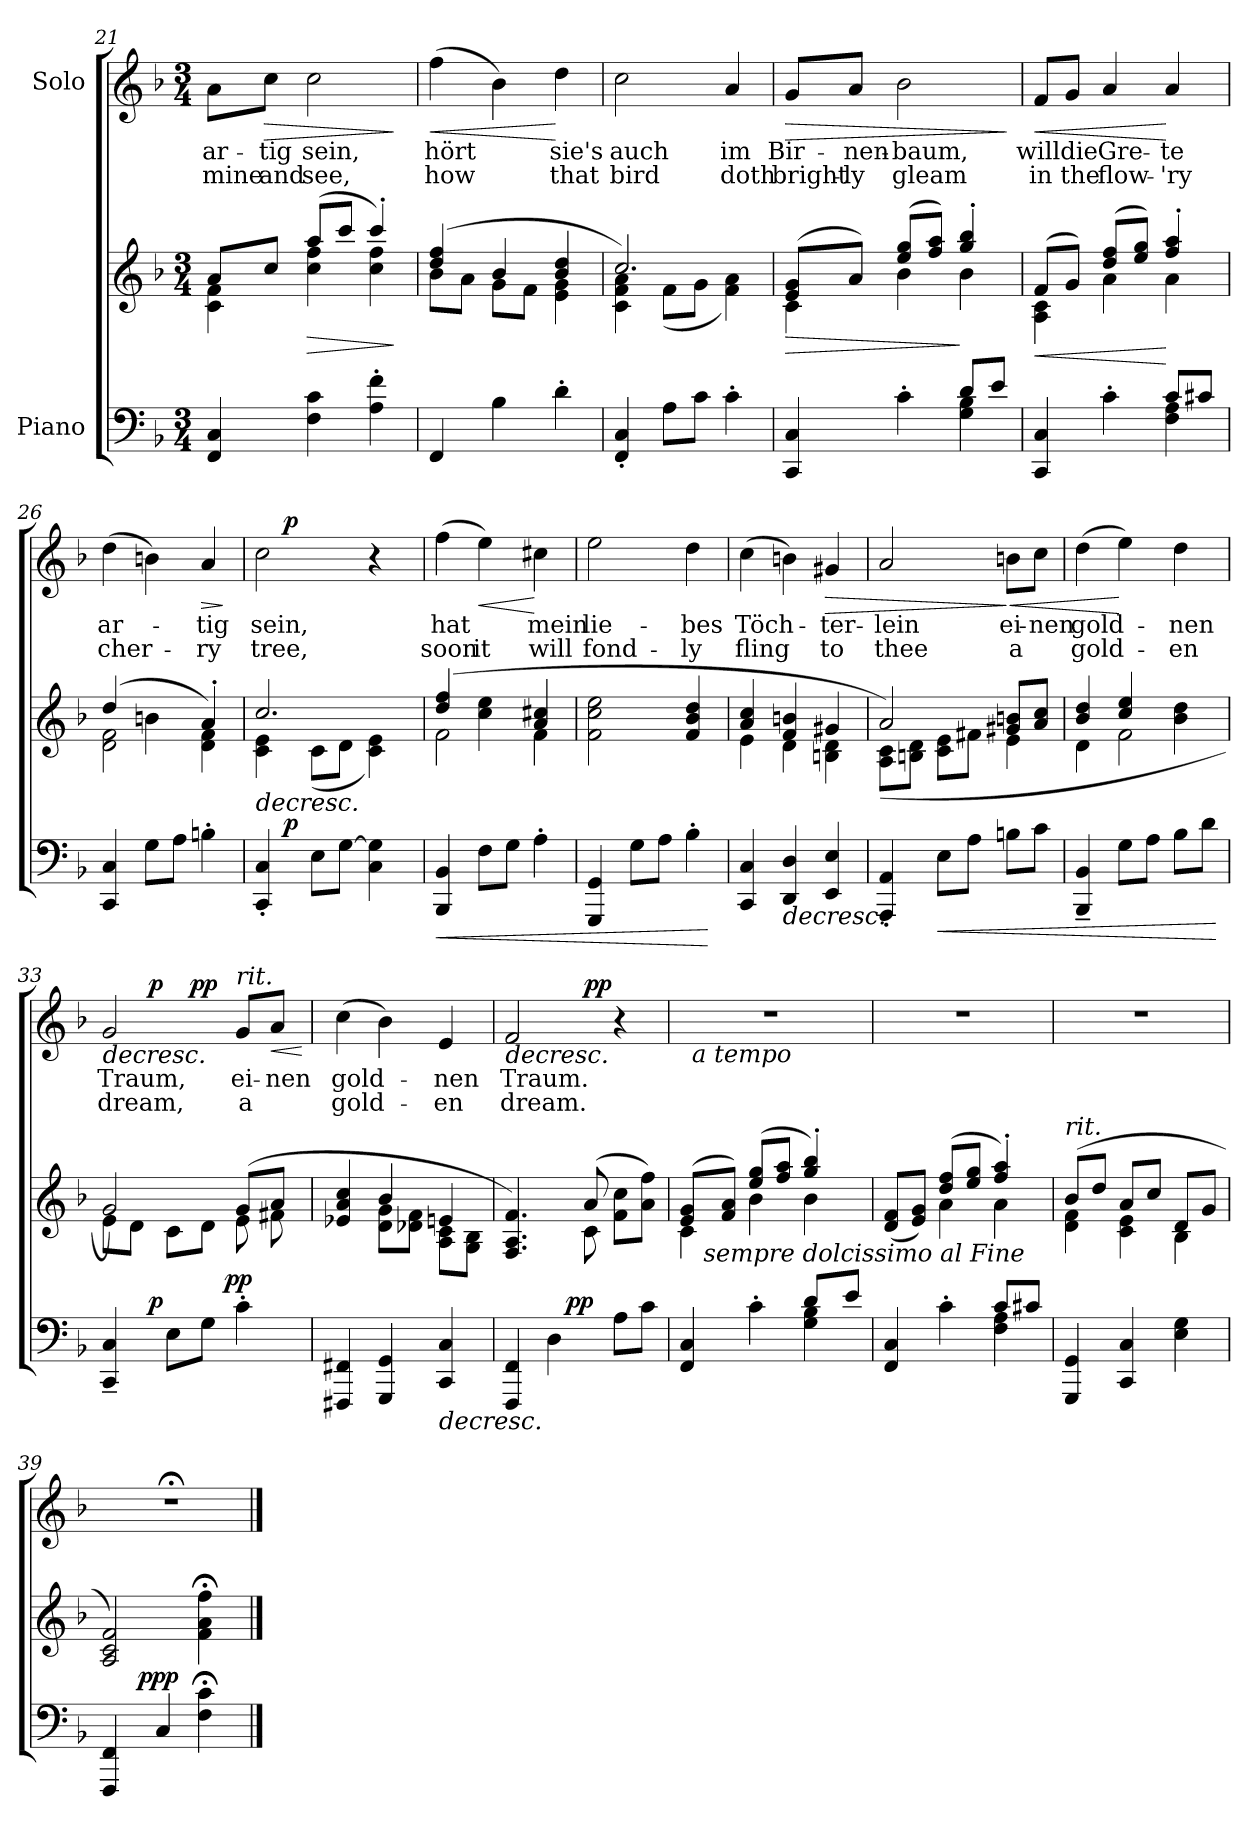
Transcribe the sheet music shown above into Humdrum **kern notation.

**kern	**kern	**dynam	**kern	**text	**text	**dynam
*part2	*part2	*part2	*part1	*part1	*part1	*part1
*staff3	*staff2	*staff2/3	*staff1	*staff1	*staff1	*staff1
*I"Piano	*	*	*I"Solo	*	*	*
*clefF4	*clefG2	*	*clefG2	*	*	*
*k[b-]	*k[b-]	*	*k[b-]	*	*	*
*F:	*F:	*	*F:	*	*	*
*M3/4	*M3/4	*	*M3/4	*	*	*
=21	=21	=21	=21	=21	=21	=21
*	*^	*	*	*	*	*
!	!	!	!	!	!LO:LY:b	!LO:LY:b	!
4FF/ 4C/	8a/L	4c\ 4f\	.	8a\L	ar-	mine	.
!	!	!	!	!	!LO:LY:b	!LO:LY:b	!LO:HP:b
.	8cc/J	.	.	8cc\J	-tig	and	>
!	!	!	!LO:HP:b	!	!LO:LY:b	!LO:LY:b	!
4F\ 4c\	(>8aa/L	4cc\ 4ff\	>	2cc\	sein,	see,	.
.	8ccc/J	.	.	.	.	.	.
4A\'> 4f\'>	4ccc'</)	4cc\ 4ff\	.	.	.	.	.
*	*v	*v	*	*	*	*	*
.	.	]	.	.	.	]
=22	=22	=22	=22	=22	=22	=22
*	*^	*	*	*	*	*
!	!	!	!	!	!LO:LY:b	!LO:LY:b	!LO:HP:b
4FF/	(4dd/ 4ff/	8b-\L	.	(>4ff\	hört	how	<
.	.	8a\J	.	.	.	.	.
4B-\	4b-/	8g\L	.	4b-\)	.	.	.
.	.	8f\J	.	.	.	.	.
!	!	!	!	!	!LO:LY:b	!LO:LY:b	!
4d'>\	4b-/ 4dd/	4e\ 4g\	.	4dd\	sie's	that	[
=23	=23	=23	=23	=23	=23	=23	=23
!	!	!	!	!	!LO:LY:b	!LO:LY:b	!
4FF/'< 4C/'<	2.cc/)	4c\ 4f\ 4a\	.	2cc\	auch	bird	.
8A\L	.	(>8f\L	.	.	.	.	.
8c\J	.	8g\J	.	.	.	.	.
!	!	!	!	!	!LO:LY:b	!LO:LY:b	!
4c'>\	.	4f\ 4a\)	.	4a/	im	doth	.
!!LO:LB:g=z
=24	=24	=24	=24	=24	=24	=24	=24
*^	*	*	*	*	*	*	*
!	!	!	!	!LO:HP:b	!	!LO:LY:b	!LO:LY:b	!LO:HP:b
4CC/ 4C/	2ryy	(>8e/ 8g/L	4c\	>	8g/L	Bir-	bright-	>
!	!	!	!	!	!	!LO:LY:b	!LO:LY:b	!
.	.	8a/J)	.	.	8a/J	-nen-	-ly	.
!	!	!	!	!	!	!LO:LY:b	!LO:LY:b	!
4c'>\	.	(8ee/ 8gg/L	4b-\	.	2b-\	-baum,	gleam	.
.	.	8ff/ 8aa/J)	.	.	.	.	.	.
8d/L	4G\ 4B-\	4gg/'< 4bb-/'<	4b-\	]	.	.	.	.
8e/J	.	.	.	.	.	.	.	.
*v	*v	*	*	*	*	*	*	*
*	*v	*v	*	*	*	*	*
.	.	.	.	.	.	]
=25	=25	=25	=25	=25	=25	=25
*^	*	*	*	*	*	*
!	!	!	!LO:HP:b	!	!LO:LY:b	!LO:LY:b	!LO:HP:b
*	*	*^	*	*	*	*	*
4CC/ 4C/	2ryy	(>8f/L	4A\ 4c\	<	8f/L	will	in	<
!	!	!	!	!	!	!LO:LY:b	!LO:LY:b	!
.	.	8g/J)	.	.	8g/J	die	the	.
!	!	!	!	!	!	!LO:LY:b	!LO:LY:b	!
4c'>\	.	(>8dd/ 8ff/L	4a\	.	4a/	Gre-	flow-	.
.	.	8ee/ 8gg/J)	.	.	.	.	.	.
!	!	!	!	!	!	!LO:LY:b	!LO:LY:b	!
8c/L	4F\ 4A\	4ff/'< 4aa/'<	4a\	[	4a/	-te	-'ry	[
8c#X/J	.	.	.	.	.	.	.	.
*v	*v	*	*	*	*	*	*	*
=26	=26	=26	=26	=26	=26	=26	=26
!	!	!	!	!	!LO:LY:b	!LO:LY:b	!
4CC/ 4C/	(>4dd/	2d\ 2f\	.	(>4dd\	ar-	cher-	.
8G\L	4bn\	.	.	4bn\)	.	.	.
8A\J	.	.	.	.	.	.	.
!	!	!	!	!	!LO:LY:b	!LO:LY:b	!LO:HP:b
4Bn'>\	4a'</)	4d\ 4f\	.	4a/	-tig	-ry	>
*	*v	*v	*	*	*	*	*
.	.	.	.	.	.	]
=27	=27	=27	=27	=27	=27	=27
!	!	!LO:HP:b	!	!LO:LY:b	!LO:LY:b	!
*^	*^	*	*^	*	*	*
4CC/'< 4C/'<	8ryy	2.cc/	4c\ 4e\	>	2cc\	8ryy	sein,	tree,	.
!	!	!	!	!LO:DY:a=2	!	!	!	!	!LO:DY:a
.	2ryy	.	.	p	.	2ryy	.	.	p
8E\L	.	.	(>8c\L	.	.	.	.	.	.
[8G\J	.	.	8d\J	.	.	.	.	.	.
4C\ 4G\]	.	.	4c\ 4e\)	.	4r	.	.	.	.
.	8ryy	.	.	.	.	8ryy	.	.	.
*	*	*v	*v	*	*	*	*	*	*
.	.	.	]	.	.	.	.	.
=28	=28	=28	=28	=28	=28	=28	=28	=28
!	!	!	!LO:HP:b=2	!	!	!LO:LY:b	!LO:LY:b	!
*v	*v	*^	*	*v	*v	*	*	*
4BBB-/ 4BB-/	(4dd/ 4ff/	2f\	<	(>4ff\	hat	soon	.
!	!	!	!	!	!	!LO:LY:b	!LO:HP:b
8F\L	4cc\ 4ee\	.	.	4ee\)	.	it	<
8G\J	.	.	.	.	.	.	.
!	!	!	!	!	!LO:LY:b	!LO:LY:b	!
4A'>\	4a/ 4cc#X/	4f\	.	4cc#X\	mein	will	[
!!LO:LB:g=z
=29	=29	=29	=29	=29	=29	=29	=29
!	!	!	!	!	!LO:LY:b	!LO:LY:b	!
*	*v	*v	*	*	*	*	*
4GGG/ 4GG/	2f\ 2cc\ 2ee\	.	2ee\	lie-	fond-	.
8G\L	.	.	.	.	.	.
8A\J	.	.	.	.	.	.
!	!	!	!	!LO:LY:b	!LO:LY:b	!
4B-'>\	4f/ 4b-/ 4dd/	.	4dd\	-bes	-ly	.
.	.	[	.	.	.	.
=30	=30	=30	=30	=30	=30	=30
*	*^	*	*	*	*	*
!	!	!	!	!	!LO:LY:b	!LO:LY:b	!
4CC/ 4C/	4a/ 4cc/	4e\	.	(>4cc\	Töch-	fling	.
!	!	!	!LO:HP:b=2	!	!	!	!
4DD/ 4D/	4f/ 4bn/	4d\	>	4bn\)	.	.	.
!	!	!	!	!	!LO:LY:b	!LO:LY:b	!LO:HP:b
4EE/ 4E/	4g#X/	4Bn\ 4d\	.	4g#X/	-ter-	to	>
=31	=31	=31	=31	=31	=31	=31	=31
!	!	!	!	!	!LO:LY:b	!LO:LY:b	!
4AAA/'< 4AA/'<	2a/)	(>8A\ 8c\L	.	2a/	-lein	thee	.
.	.	8Bn\ 8d\J	.	.	.	.	.
!	!	!	!LO:HP:b=2	!	!	!	!
8E\L	.	8c\ 8e\L	<	.	.	.	.
8A\J	.	8f#X\J	.	.	.	.	.
!	!	!	!	!	!LO:LY:b	!LO:LY:b	!LO:HP:n=1:b
8Bn\L	8g#X/ 8bn/L	4e\	.	8bn\L	ei-	a	] <
!	!	!	!	!	!LO:LY:b	!	!
8c\J	8a/ 8cc/J	.	.	8cc\J	-nen	.	.
*	*v	*v	*	*	*	*	*
.	.	]	.	.	.	.
=32	=32	=32	=32	=32	=32	=32
*	*^	*	*	*	*	*
!	!	!	!	!	!LO:LY:b	!LO:LY:b	!
4BBB-/~< 4BB-/~<	4b-/ 4dd/	4d\	.	(>4dd\	gold-	gold-	.
8G\L	4cc/ 4ee/	2f\	.	4ee\)	.	.	[
8A\J	.	.	.	.	.	.	.
!	!	!	!	!	!LO:LY:b	!LO:LY:b	!
8B-\L	4b-\ 4dd\	.	.	4dd\	-nen	-en	.
8d\J	.	.	.	.	.	.	.
*	*v	*v	*	*	*	*	*
.	.	[	.	.	.	.
=33	=33	=33	=33	=33	=33	=33
*	*^	*	*	*	*	*
!	!	!	!	!	!LO:LY:b	!LO:LY:b	!LO:HP:b
*^	*	*	*	*^	*	*	*
*	*^	*	*	*	*	*^	*	*	*
4CC/~< 4C/~<	8.ryy	4...ryy	2g/)	8e\L	.	2g/	8.ryy	4ryy	Traum,	dream,	>
.	.	.	.	8d\J	.	.	.	.	.	.	.
!	!	!	!	!	!LO:DY:a=2	!	!	!	!	!	!LO:DY:a
.	2ryy	.	.	.	p	.	2ryy	.	.	.	p
8E\L	.	.	.	8c\L	.	.	.	16.ryy	.	.	.
!	!	!	!	!	!	!	!	!	!	!	!LO:DY:a
.	.	.	.	.	.	.	.	4ryy	.	.	pp
8G\J	.	.	.	8d\J	.	.	.	.	.	.	.
!	!	!	!	!	!LO:DY:a=2	!	!	!	!	!	!
.	.	4ryy	.	.	pp	.	.	.	.	.	.
!	!	!	!	!	!	!LO:TX:a:i:t=rit.	!	!	!	!	!
!	!	!	!	!	!	!	!	!	!LO:LY:b	!LO:LY:b	!
4c'>\	.	.	(>8g/L	8e\	.	8g/L	.	.	ei-	a	]
.	.	.	.	.	.	.	.	8ryy	.	.	.
!	!	!	!	!	!	!	!	!	!LO:LY:b	!	!LO:HP:b
.	.	.	8a/J	8f#X\	.	8a/J	.	.	-nen	.	<
.	16ryy	.	.	.	.	.	16ryy	.	.	.	.
.	.	32ryy	.	.	.	.	.	32ryy	.	.	.
*	*	*	*v	*v	*	*	*	*	*	*	*
.	.	.	.	.	.	.	.	.	.	[
!!LO:LB:g=z
=34	=34	=34	=34	=34	=34	=34	=34	=34	=34	=34
*	*	*	*^	*	*	*	*	*	*	*
!	!	!	!	!	!	!	!	!	!LO:LY:b	!LO:LY:b	!
*v	*v	*v	*	*	*	*v	*v	*v	*	*	*
4FFF#X/ 4FF#X/	4e-X/ 4a/ 4cc/	4ryy	.	(>4cc\	gold-	gold-	.
4GGG/ 4GG/	4b-/	8d\ 8g\L	.	4b-\)	.	.	.
.	.	8d-X\ 8f\J	.	.	.	.	.
!	!	!	!LO:HP:b=2	!	!LO:LY:b	!LO:LY:b	!
4CC/ 4C/	4en/	8A\ 8c\L	>	4e/	-nen	-en	.
.	.	8G\ 8B-\J	.	.	.	.	.
=35	=35	=35	=35	=35	=35	=35	=35
!	!	!	!	!	!LO:LY:b	!LO:LY:b	!LO:HP:b
*^	*	*	*	*^	*	*	*
4FFF/ 4FF/	4ryy	4.F/ 4.A/ 4.f/)	4.ryy	.	2f/	4.ryy	Traum.	dream.	>
4D\	16ryy	.	.	.	.	.	.	.	.
!	!	!	!	!LO:DY:a=2	!	!	!	!	!
.	4..ryy	.	.	pp	.	.	.	.	.
!	!	!	!	!	!	!	!	!	!LO:DY:a
.	.	(>8a/	8c\	.	.	4.ryy	.	.	pp
8A\L	.	8f\ 8cc\L	4ryy	.	4r	.	.	.	]
8c\J	.	8a\ 8ff\J)	.	.	.	.	.	.	.
*	*	*v	*v	*	*	*	*	*	*
.	.	.	]	.	.	.	.	.
=36	=36	=36	=36	=36	=36	=36	=36	=36
*	*	*^	*	*	*	*	*	*
*	*	*	*^	*	*	*	*	*	*
4FF/ 4C/	2ryy	(>8e/ 8g/L	4c\	16ryy	.	2.r	32ryy	.	.	.
!	!	!	!	!	!	!	!LO:TX:b:i:t=a tempo	!	!	!
.	.	.	.	.	.	.	2ryy	.	.	.
!	!	!	!	!LO:TX:b:i:t=sempre dolcissimo al Fine	!	!	!	!	!	!
.	.	.	.	2ryy	.	.	.	.	.	.
.	.	8f/ 8a/J)	.	.	.	.	.	.	.	.
4c'>\	.	(>8ee/ 8gg/L	4b-\	.	.	.	.	.	.	.
.	.	8ff/ 8aa/J	.	.	.	.	.	.	.	.
8d/L	4G\ 4B-\	4gg/'< 4bb-/'<)	4b-\	.	.	.	.	.	.	.
.	.	.	.	.	.	.	8..ryy	.	.	.
.	.	.	.	8.ryy	.	.	.	.	.	.
8e/J	.	.	.	.	.	.	.	.	.	.
*	*	*	*v	*v	*	*	*	*	*	*
*	*	*	*	*	*v	*v	*	*	*
=37	=37	=37	=37	=37	=37	=37	=37	=37
4FF/ 4C/	2ryy	(<8d/ 8f/L	4ryy	.	2.r	.	.	.
.	.	8e/ 8g/J)	.	.	.	.	.	.
4c'>\	.	(>8dd/ 8ff/L	4a\	.	.	.	.	.
.	.	8ee/ 8gg/J	.	.	.	.	.	.
8c/L	4F\ 4A\	4ff/'< 4aa/'<)	4a\	.	.	.	.	.
8c#X/J	.	.	.	.	.	.	.	.
*v	*v	*	*	*	*	*	*	*
=38	=38	=38	=38	=38	=38	=38	=38
!	!LO:TX:a:i:t=rit.	!	!	!	!	!	!
4GGG/ 4GG/	(>8b-/L	4d\ 4f\	.	2.r	.	.	.
.	8dd/J	.	.	.	.	.	.
4CC/ 4C/	8a/L	4c\ 4e\	.	.	.	.	.
.	8cc/J	.	.	.	.	.	.
4E\ 4G\	8d/L	4B-\	.	.	.	.	.
.	8g/J	.	.	.	.	.	.
*	*v	*v	*	*	*	*	*
=39	=39	=39	=39	=39	=39	=39
!	!	!	!LO:N:vis=1	!	!	!
*^	*	*	*	*	*	*
4FFF/ 4FF/	8.ryy	2A/ 2c/ 2f/)	.	2.r;<	.	.	.
!	!	!	!LO:DY:a=2	!	!	!	!
.	2ryy	.	ppp	.	.	.	.
4C/	.	.	.	.	.	.	.
4F\;< 4c\;<	.	4f\;< 4a\;< 4ff\;<	.	.	.	.	.
.	16ryy	.	.	.	.	.	.
*v	*v	*	*	*	*	*	*
==	==	==	==	==	==	==
*-	*-	*-	*-	*-	*-	*-
